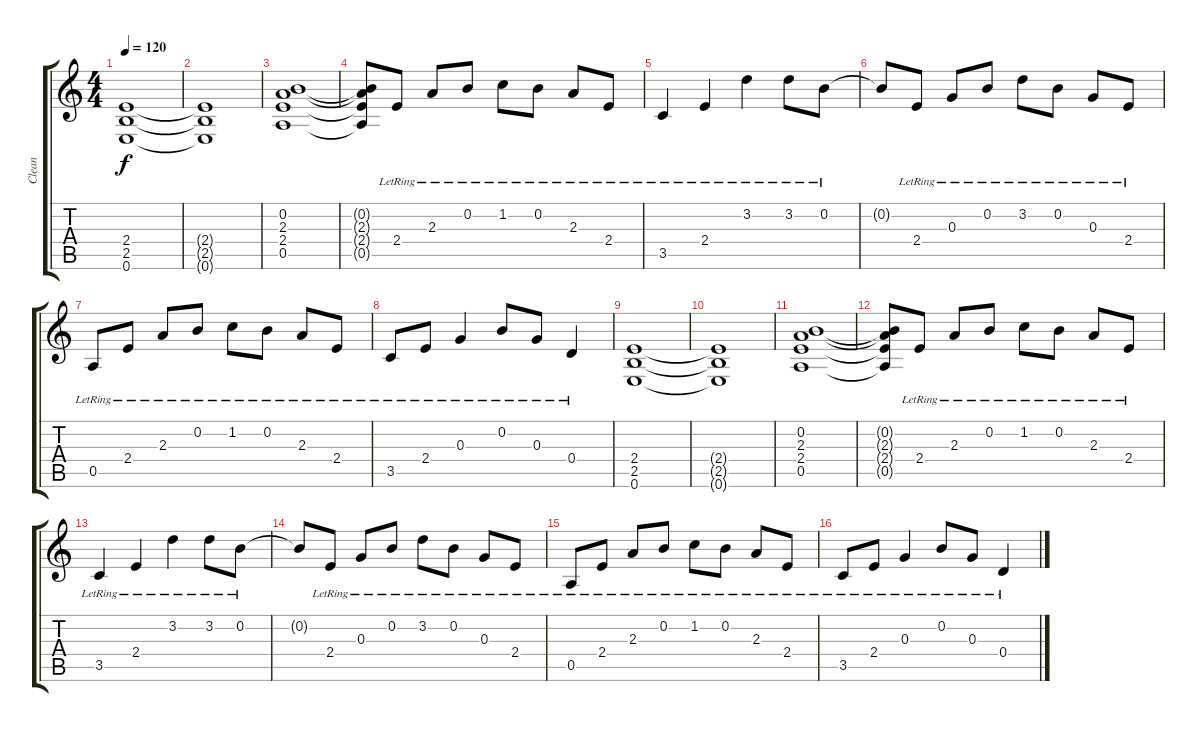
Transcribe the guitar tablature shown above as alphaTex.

\track ("Clean" "Clean") {instrument electricguitarclean}
\staff {score tabs}
\tuning (E4 B3 G3 D3 A2 E2) {hide}
\ts (4 4)
\tempo 120
\clef g2
\ks c
(2.4 2.5 0.6).1{dy f} |
(2.4{t} 2.5{t} 0.6{t}).1 |
(0.2 2.3 2.4 0.5).1 |
(0.2{t} 2.3{t} 2.4{t} 0.5{t}).8 2.4{lr}.8 2.3{lr}.8 0.2{lr}.8 1.2{lr}.8 0.2{lr}.8 2.3{lr}.8 2.4{lr}.8 |
3.5{lr}.4 2.4{lr}.4 3.2{lr}.4 3.2{lr}.8 0.2{lr}.8 |
0.2{t}.8 2.4{lr}.8 0.3{lr}.8 0.2{lr}.8 3.2{lr}.8 0.2{lr}.8 0.3{lr}.8 2.4{lr}.8 |
0.5{lr}.8 2.4{lr}.8 2.3{lr}.8 0.2{lr}.8 1.2{lr}.8 0.2{lr}.8 2.3{lr}.8 2.4{lr}.8 |
3.5{lr}.8 2.4{lr}.8 0.3{lr}.4 0.2{lr}.8 0.3{lr}.8 0.4{lr}.4 |
(2.4 2.5 0.6).1 |
(2.4{t} 2.5{t} 0.6{t}).1 |
(0.2 2.3 2.4 0.5).1 |
(0.2{t} 2.3{t} 2.4{t} 0.5{t}).8 2.4{lr}.8 2.3{lr}.8 0.2{lr}.8 1.2{lr}.8 0.2{lr}.8 2.3{lr}.8 2.4{lr}.8 |
3.5{lr}.4 2.4{lr}.4 3.2{lr}.4 3.2{lr}.8 0.2{lr}.8 |
0.2{t}.8 2.4{lr}.8 0.3{lr}.8 0.2{lr}.8 3.2{lr}.8 0.2{lr}.8 0.3{lr}.8 2.4{lr}.8 |
0.5{lr}.8 2.4{lr}.8 2.3{lr}.8 0.2{lr}.8 1.2{lr}.8 0.2{lr}.8 2.3{lr}.8 2.4{lr}.8 |
3.5{lr}.8 2.4{lr}.8 0.3{lr}.4 0.2{lr}.8 0.3{lr}.8 0.4{lr}.4
